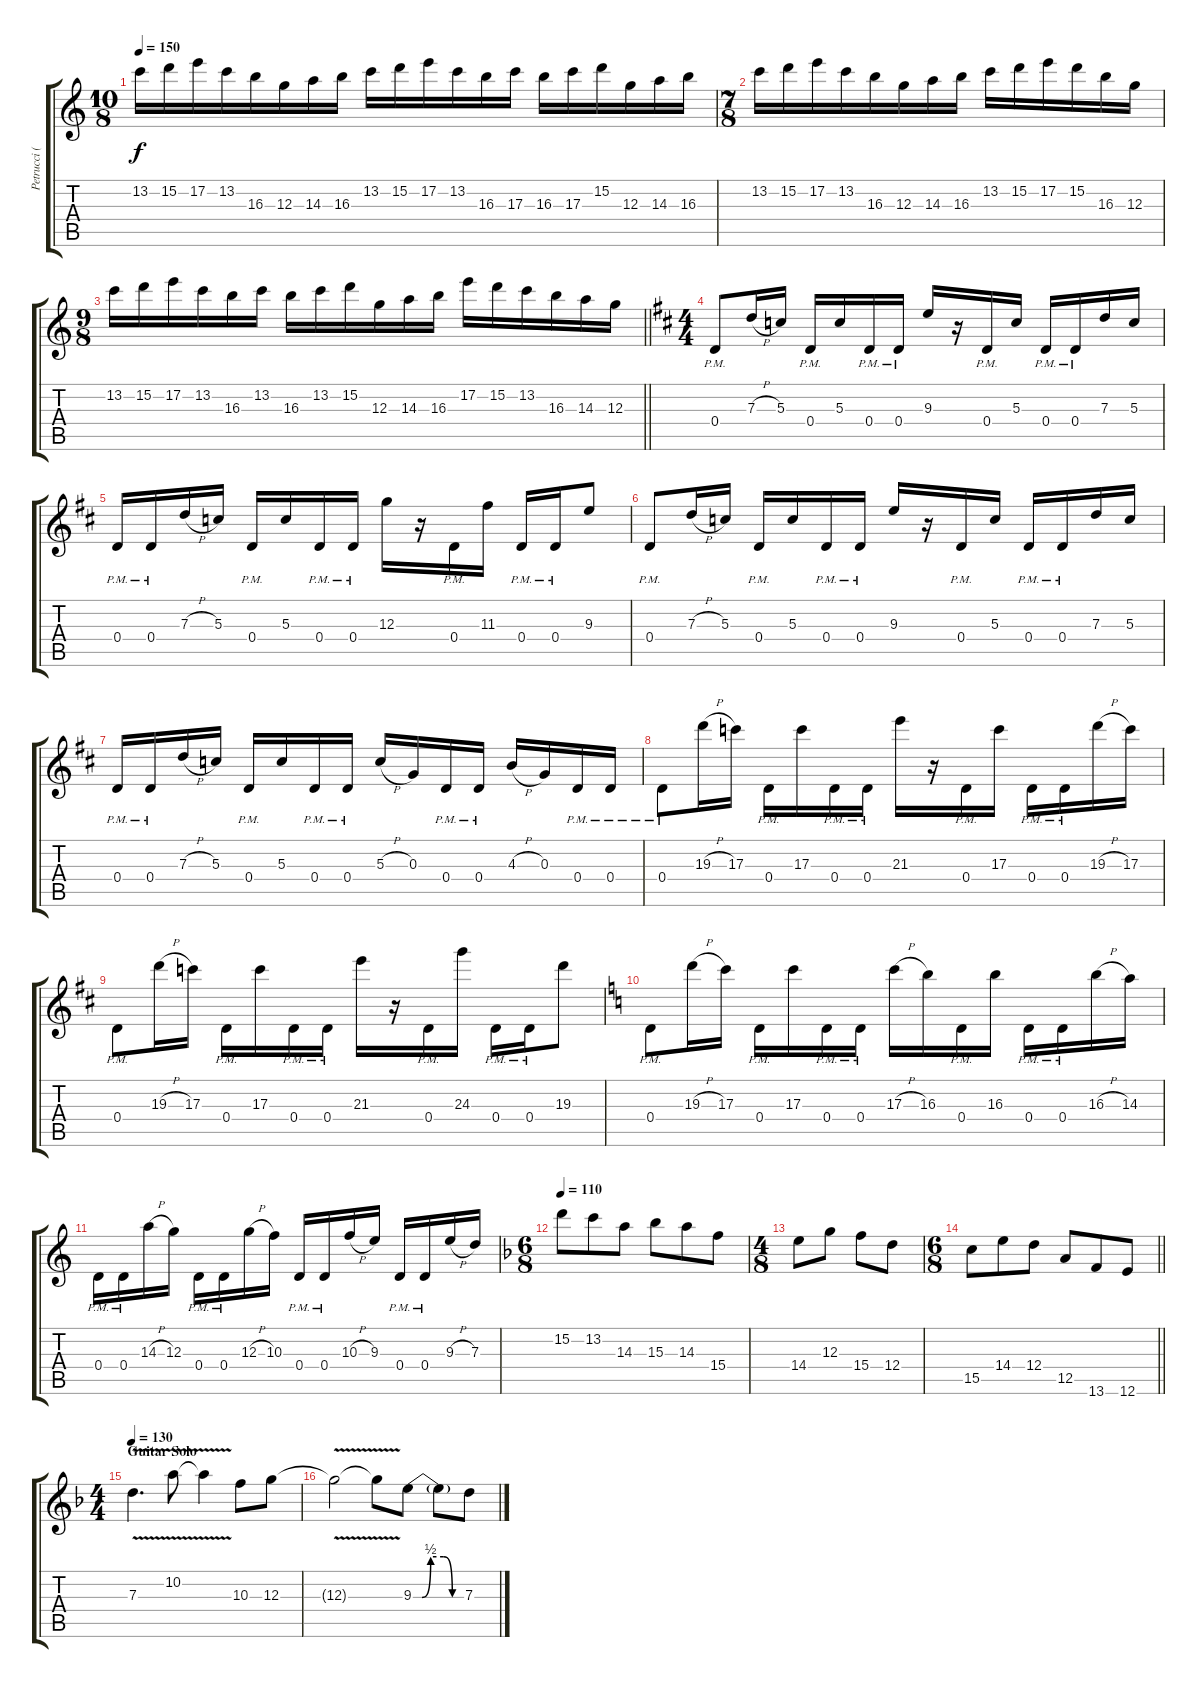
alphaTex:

\track ("Petrucci (guitar one)" "Petrucci (") {instrument distortionguitar}
\staff {score tabs}
\tuning (E4 B3 G3 D3 A2 E2) {hide}
\ts (10 8)
\tempo 150
\clef g2
\ks aminor
13.2.16{dy f} 15.2.16{beam merge} 17.2.16 13.2.16 16.3.16 12.3.16{beam merge} 14.3.16 16.3.16 13.2.16 15.2.16{beam merge} 17.2.16 13.2.16{beam merge} 16.3.16 17.3.16 16.3.16 17.3.16{beam merge} 15.2.16 12.3.16{beam merge} 14.3.16 16.3.16 |
\ts (7 8)
13.2.16 15.2.16{beam merge} 17.2.16 13.2.16 16.3.16 12.3.16{beam merge} 14.3.16 16.3.16 13.2.16 15.2.16{beam merge} 17.2.16 15.2.16{beam merge} 16.3.16 12.3.16 |
\ts (9 8)
\barLineRight lightlight
13.2.16 15.2.16 17.2.16 13.2.16 16.3.16 13.2.16 16.3.16 13.2.16 15.2.16 12.3.16 14.3.16 16.3.16 17.2.16 15.2.16 13.2.16 16.3.16 14.3.16 12.3.16 |
\ts (4 4)
\ks d
0.4{pm}.8{volume 13 balance 16} 7.3{h}.16 5.3.16 0.4{pm}.16 5.3.16 0.4{pm}.16 0.4{pm}.16 9.3.16 r.16 0.4{pm}.16 5.3.16 0.4{pm}.16 0.4{pm}.16 7.3.16 5.3.16 |
0.4{pm}.16 0.4{pm}.16 7.3{h}.16 5.3.16 0.4{pm}.16 5.3.16 0.4{pm}.16 0.4{pm}.16 12.3.16 r.16 0.4{pm}.16 11.3.16 0.4{pm}.16 0.4{pm}.16 9.3.8 |
0.4{pm}.8 7.3{h}.16 5.3.16 0.4{pm}.16 5.3.16 0.4{pm}.16 0.4{pm}.16 9.3.16 r.16 0.4{pm}.16 5.3.16 0.4{pm}.16 0.4{pm}.16 7.3.16 5.3.16 |
0.4{pm}.16 0.4{pm}.16 7.3{h}.16 5.3.16 0.4{pm}.16 5.3.16 0.4{pm}.16 0.4{pm}.16 5.3{h}.16 0.3.16 0.4{pm}.16 0.4{pm}.16 4.3{h}.16 0.3.16 0.4{pm}.16 0.4{pm}.16 |
0.4{pm}.8 19.3{h}.16 17.3.16 0.4{pm}.16 17.3.16 0.4{pm}.16 0.4{pm}.16 21.3.16 r.16 0.4{pm}.16 17.3.16 0.4{pm}.16 0.4{pm}.16 19.3{h}.16 17.3.16 |
0.4{pm}.8 19.3{h}.16 17.3.16 0.4{pm}.16 17.3.16 0.4{pm}.16 0.4{pm}.16 21.3.16 r.16 0.4{pm}.16 24.3.16 0.4{pm}.16 0.4{pm}.16 19.3.8 |
\ks c
0.4{pm}.8 19.3{h}.16 17.3.16 0.4{pm}.16 17.3.16 0.4{pm}.16 0.4{pm}.16 17.3{h}.16 16.3.16 0.4{pm}.16 16.3.16 0.4{pm}.16 0.4{pm}.16 16.3{h}.16 14.3.16 |
0.4{pm}.16 0.4{pm}.16 14.3{h}.16 12.3.16 0.4{pm}.16 0.4{pm}.16 12.3{h}.16 10.3.16 0.4{pm}.16 0.4{pm}.16 10.3{h}.16 9.3.16 0.4{pm}.16 0.4{pm}.16 9.3{h}.16 7.3.16 |
\ts (6 8)
\tempo 110
\ks dminor
15.2.8 13.2.8 14.3.8 15.3.8 14.3.8 15.4.8 |
\ts (4 8)
14.4.8 12.3.8 15.4.8 12.4.8 |
\ts (6 8)
\barLineRight lightlight
15.5.8 14.4.8 12.4.8 12.5.8 13.6.8 12.6.8 |
\ts (4 4)
\section ("" "Guitar Solo")
\tempo 130
7.3{v}.4{d volume 13 balance 8} 10.2{v}.8 10.2{t}.4 10.3.8 12.3.8 |
12.3{v t}.2 12.3{t}.8 9.3{be (custom 0 0 10 0 20 2 35 2 45 0 60 0)}.8 9.3{t}.8 7.3.8
